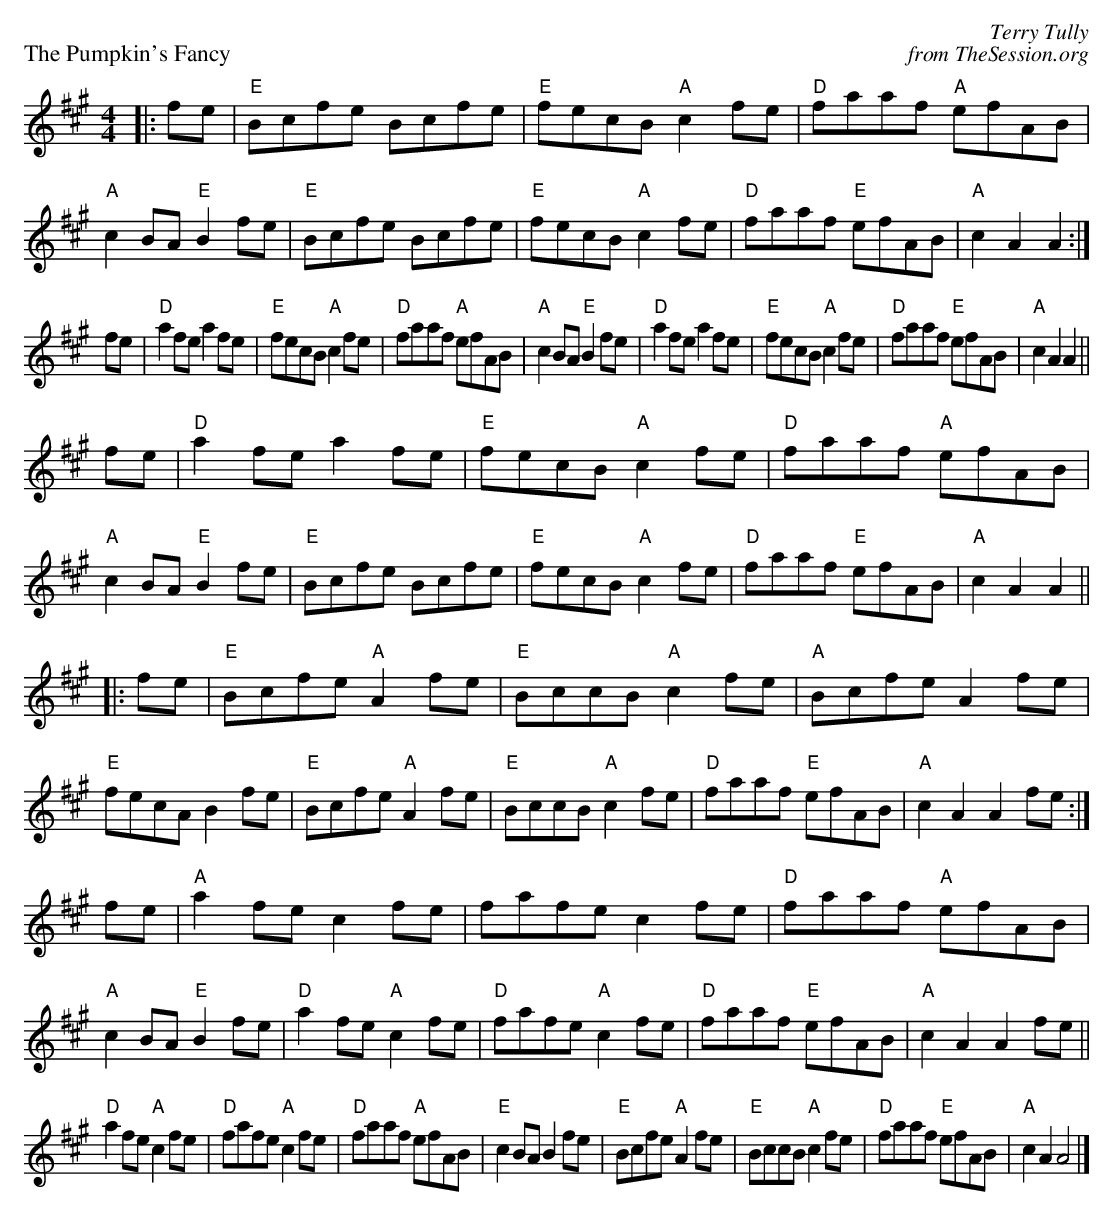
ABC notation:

X:1
P: The Pumpkin's Fancy
C: Terry Tully
C: from TheSession.org
M: 4/4
L: 1/8
K: Amaj
|: fe|"E"Bcfe Bcfe | "E"fecB "A"c2 fe | "D"faaf "A"efAB | "A"c2 BA "E"B2 fe |"E"Bcfe Bcfe | "E"fecB "A"c2 fe | "D"faaf "E"efAB | "A"c2 A2 A2 :|
fe|"D"a2 fe a2 fe | "E"fecB "A"c2 fe | "D"faaf "A"efAB | "A"c2 BA "E"B2 fe |"D"a2 fe a2 fe | "E"fecB "A"c2 fe | "D"faaf "E"efAB | "A"c2 A2 A2 ||
fe|"D"a2 fe a2 fe | "E"fecB "A"c2 fe | "D"faaf "A"efAB | "A"c2 BA "E"B2 fe |"E"Bcfe Bcfe | "E"fecB "A"c2 fe | "D"faaf "E"efAB | "A"c2 A2 A2 ||
|: fe|"E"Bcfe "A"A2 fe | "E"BccB "A"c2 fe | "A"Bcfe A2 fe | "E"fecA B2 fe |"E"Bcfe "A"A2 fe | "E"BccB "A"c2 fe | "D"faaf "E"efAB | "A"c2 A2 A2 fe :|
fe|"A"a2 fe c2 fe | fafe c2 fe | "D"faaf "A"efAB | "A"c2 BA "E"B2 fe |"D"a2 fe "A"c2 fe | "D"fafe "A"c2 fe | "D"faaf "E"efAB | "A"c2 A2 A2 fe ||
"D"a2 fe "A"c2 fe | "D"fafe "A"c2 fe | "D"faaf "A"efAB | "E"c2 BA B2 fe |"E"Bcfe "A"A2 fe | "E"BccB "A"c2 fe | "D"faaf "E"efAB | "A"c2 A2 A4 |]
